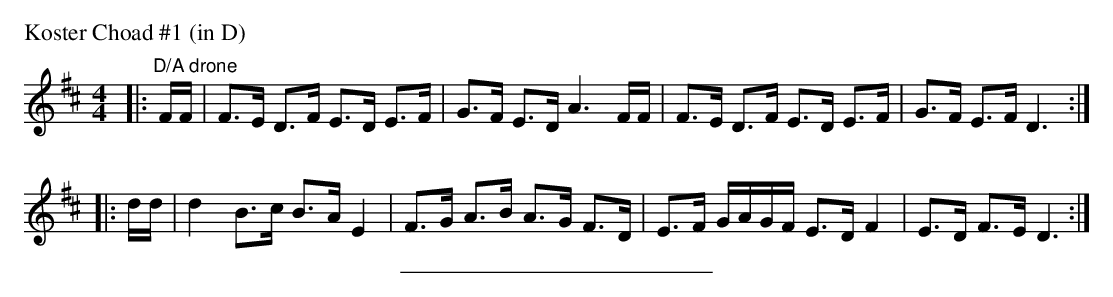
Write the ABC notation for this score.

X:1
P: Koster Choad #1 (in D)
M: 4/4
L: 1/16
K: D
|: "^D/A drone"FF \
| F3E D3F E3D E3F | G3F E3D A6 FF \
| F3E D3F E3D E3F | G3F E3F D6 :|
|: dd \
| d4 B3c B3A E4 | F3G A3B A3G F3D \
| E3F GAGF E3D F4 | E3D F3E D6 :|
